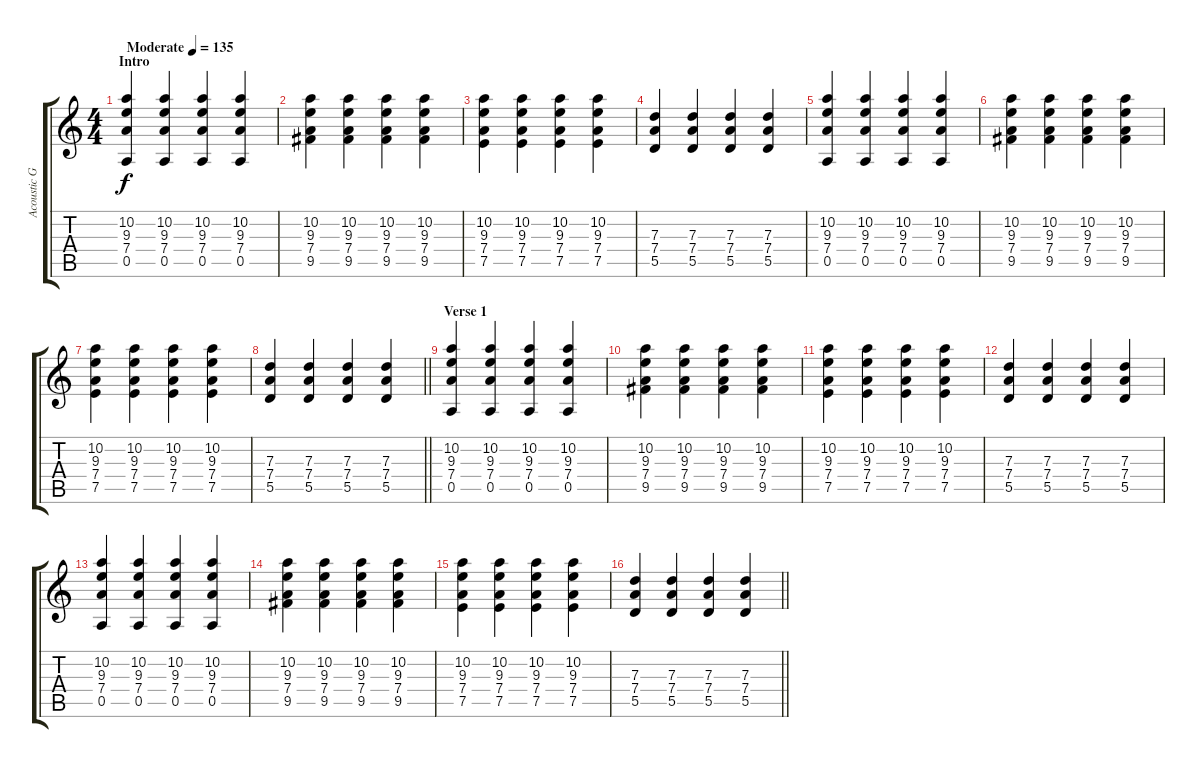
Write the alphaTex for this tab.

\track ("Acoustic Guitar" "Acoustic G") {instrument acousticguitarsteel}
\staff {score tabs}
\tuning (E4 B3 G3 D3 A2 E2) {hide}
\ts (4 4)
\section ("" "Intro")
\tempo (135 "Moderate")
\clef g2
\ks c
(10.2 9.3 7.4 0.5).4{dy f instrument acousticguitarsteel} (10.2 9.3 7.4 0.5).4 (10.2 9.3 7.4 0.5).4 (10.2 9.3 7.4 0.5).4 |
(10.2 9.3 7.4 9.5).4 (10.2 9.3 7.4 9.5).4 (10.2 9.3 7.4 9.5).4 (10.2 9.3 7.4 9.5).4 |
(10.2 9.3 7.4 7.5).4 (10.2 9.3 7.4 7.5).4 (10.2 9.3 7.4 7.5).4 (10.2 9.3 7.4 7.5).4 |
(7.3 7.4 5.5).4 (7.3 7.4 5.5).4 (7.3 7.4 5.5).4 (7.3 7.4 5.5).4 |
(10.2 9.3 7.4 0.5).4 (10.2 9.3 7.4 0.5).4 (10.2 9.3 7.4 0.5).4 (10.2 9.3 7.4 0.5).4 |
(10.2 9.3 7.4 9.5).4 (10.2 9.3 7.4 9.5).4 (10.2 9.3 7.4 9.5).4 (10.2 9.3 7.4 9.5).4 |
(10.2 9.3 7.4 7.5).4 (10.2 9.3 7.4 7.5).4 (10.2 9.3 7.4 7.5).4 (10.2 9.3 7.4 7.5).4 |
\barLineRight lightlight
(7.3 7.4 5.5).4 (7.3 7.4 5.5).4 (7.3 7.4 5.5).4 (7.3 7.4 5.5).4 |
\section ("" "Verse 1")
(10.2 9.3 7.4 0.5).4 (10.2 9.3 7.4 0.5).4 (10.2 9.3 7.4 0.5).4 (10.2 9.3 7.4 0.5).4 |
(10.2 9.3 7.4 9.5).4 (10.2 9.3 7.4 9.5).4 (10.2 9.3 7.4 9.5).4 (10.2 9.3 7.4 9.5).4 |
(10.2 9.3 7.4 7.5).4 (10.2 9.3 7.4 7.5).4 (10.2 9.3 7.4 7.5).4 (10.2 9.3 7.4 7.5).4 |
(7.3 7.4 5.5).4 (7.3 7.4 5.5).4 (7.3 7.4 5.5).4 (7.3 7.4 5.5).4 |
(10.2 9.3 7.4 0.5).4 (10.2 9.3 7.4 0.5).4 (10.2 9.3 7.4 0.5).4 (10.2 9.3 7.4 0.5).4 |
(10.2 9.3 7.4 9.5).4 (10.2 9.3 7.4 9.5).4 (10.2 9.3 7.4 9.5).4 (10.2 9.3 7.4 9.5).4 |
(10.2 9.3 7.4 7.5).4 (10.2 9.3 7.4 7.5).4 (10.2 9.3 7.4 7.5).4 (10.2 9.3 7.4 7.5).4 |
\barLineRight lightlight
(7.3 7.4 5.5).4 (7.3 7.4 5.5).4 (7.3 7.4 5.5).4 (7.3 7.4 5.5).4
